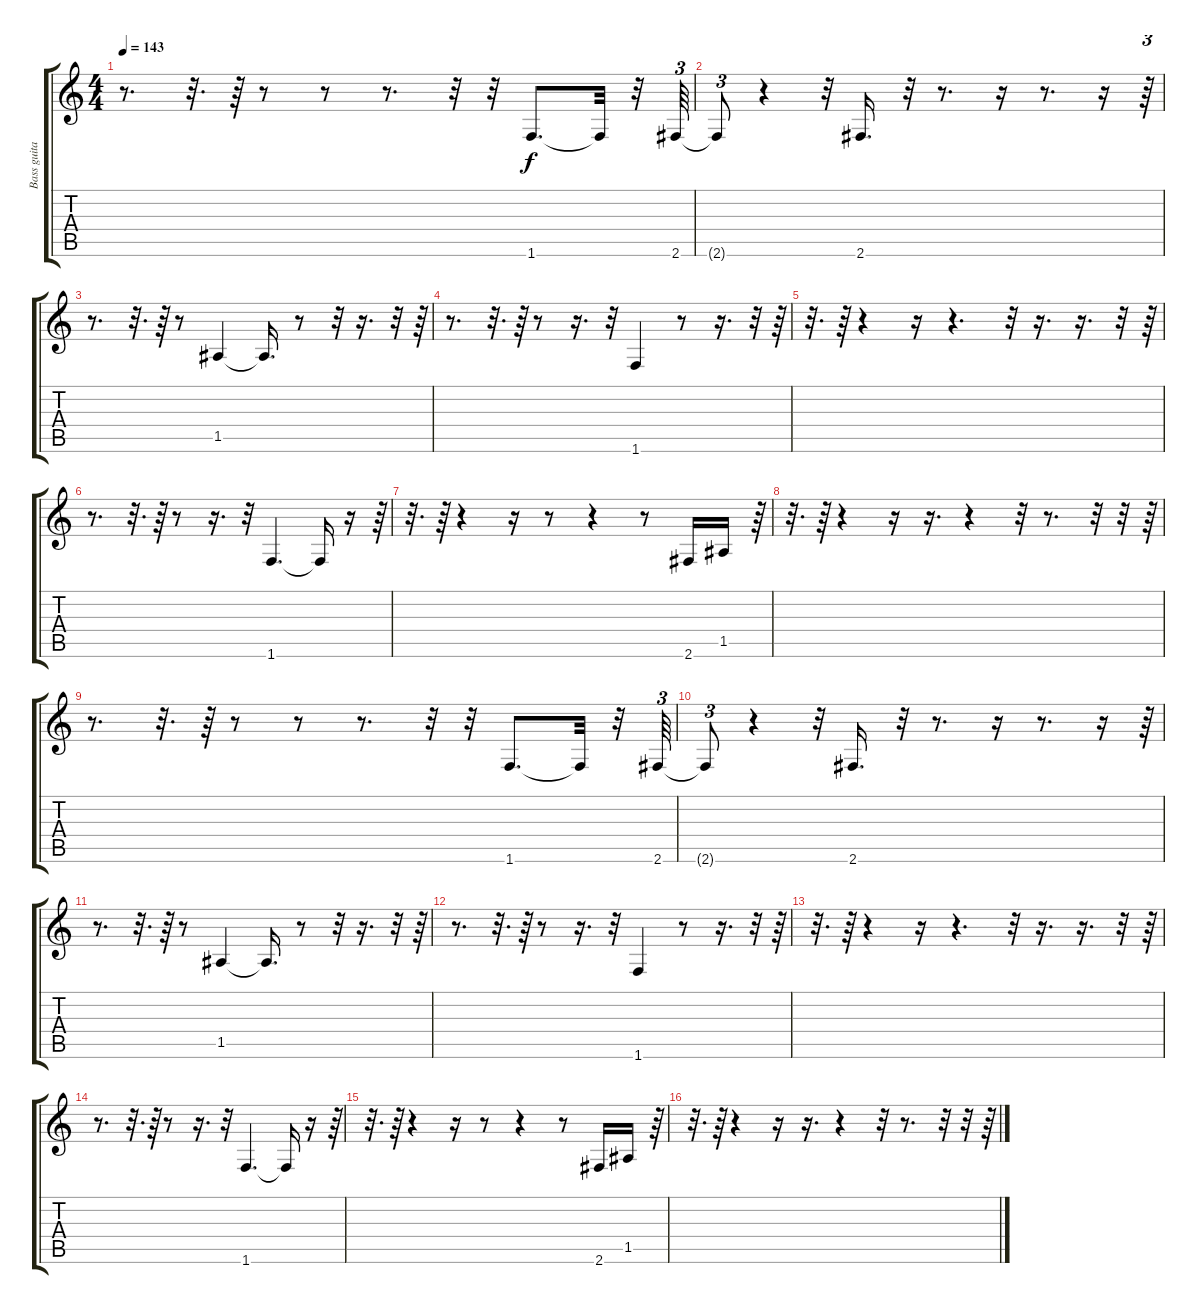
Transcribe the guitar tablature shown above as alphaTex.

\track ("Bass guitar" "Bass guita") {instrument electricbassfinger}
\staff {score tabs}
\tuning (E4 B3 G3 D3 A2 E2) {hide}
\ts (4 4)
\tempo 143
\clef g2
\ks c
r.8{d dy f} r.32{d} r.64 r.8 r.8 r.8{d} r.32 r.32 1.6.8{d} 1.6{t}.32 r.32 2.6.64{tu (3 2)} |
2.6{t}.8{tu (3 2)} r.4 r.32 2.6.16{d} r.32 r.8{d} r.16 r.8{d} r.16 r.64{tu (3 2)} |
r.8{d} r.32{d} r.64 r.8 1.5.4 1.5{t}.16{d} r.8 r.32 r.16{d} r.32 r.64{tu (3 2)} |
r.8{d} r.32{d} r.64 r.8 r.16{d} r.32 1.6.4 r.8 r.16{d} r.32 r.64{tu (3 2)} |
r.32{d} r.64 r.4 r.16 r.4{d} r.32 r.16{d} r.16{d} r.32 r.64{tu (3 2)} |
r.8{d} r.32{d} r.64 r.8 r.16{d} r.32 1.6.4{d} 1.6{t}.16 r.16 r.64{tu (3 2)} |
r.32{d} r.64 r.4 r.16 r.8 r.4 r.8 2.6.16 1.5.16 r.64{tu (3 2)} |
r.32{d} r.64 r.4 r.16 r.16{d} r.4 r.32 r.8{d} r.32 r.32 r.64{tu (3 2)} |
r.8{d} r.32{d} r.64 r.8 r.8 r.8{d} r.32 r.32 1.6.8{d} 1.6{t}.32 r.32 2.6.64{tu (3 2)} |
2.6{t}.8{tu (3 2)} r.4 r.32 2.6.16{d} r.32 r.8{d} r.16 r.8{d} r.16 r.64{tu (3 2)} |
r.8{d} r.32{d} r.64 r.8 1.5.4 1.5{t}.16{d} r.8 r.32 r.16{d} r.32 r.64{tu (3 2)} |
r.8{d} r.32{d} r.64 r.8 r.16{d} r.32 1.6.4 r.8 r.16{d} r.32 r.64{tu (3 2)} |
r.32{d} r.64 r.4 r.16 r.4{d} r.32 r.16{d} r.16{d} r.32 r.64{tu (3 2)} |
r.8{d} r.32{d} r.64 r.8 r.16{d} r.32 1.6.4{d} 1.6{t}.16 r.16 r.64{tu (3 2)} |
r.32{d} r.64 r.4 r.16 r.8 r.4 r.8 2.6.16 1.5.16 r.64{tu (3 2)} |
r.32{d} r.64 r.4 r.16 r.16{d} r.4 r.32 r.8{d} r.32 r.32 r.64{tu (3 2)}
